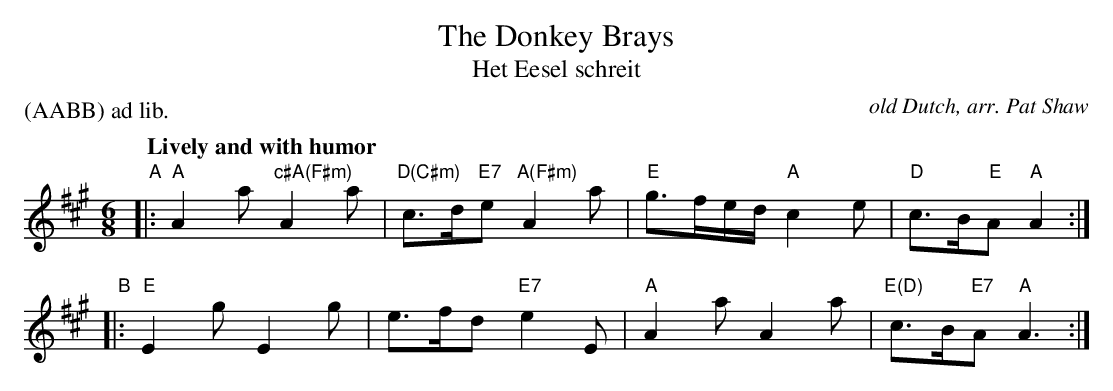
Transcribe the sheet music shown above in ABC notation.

X:1
T: The Donkey Brays
T: Het Eesel schreit
C: old Dutch, arr. Pat Shaw
P: (AABB) ad lib.
Q: "Lively and with humor
M: 6/8
L: 1/8
K: A
"A"|: "A"A2a "c#A(F#m)"A2a | "D(C#m)"c>d"E7"e "A(F#m)"A2a | "E"g>fe/d/ "A"c2e | "D"c>B"E"A "A"A2 :|
"B"|: "E"E2g E2g | e>fd "E7"e2E | "A"A2a A2a | "E(D)"c>B"E7"A "A"A3 :|
